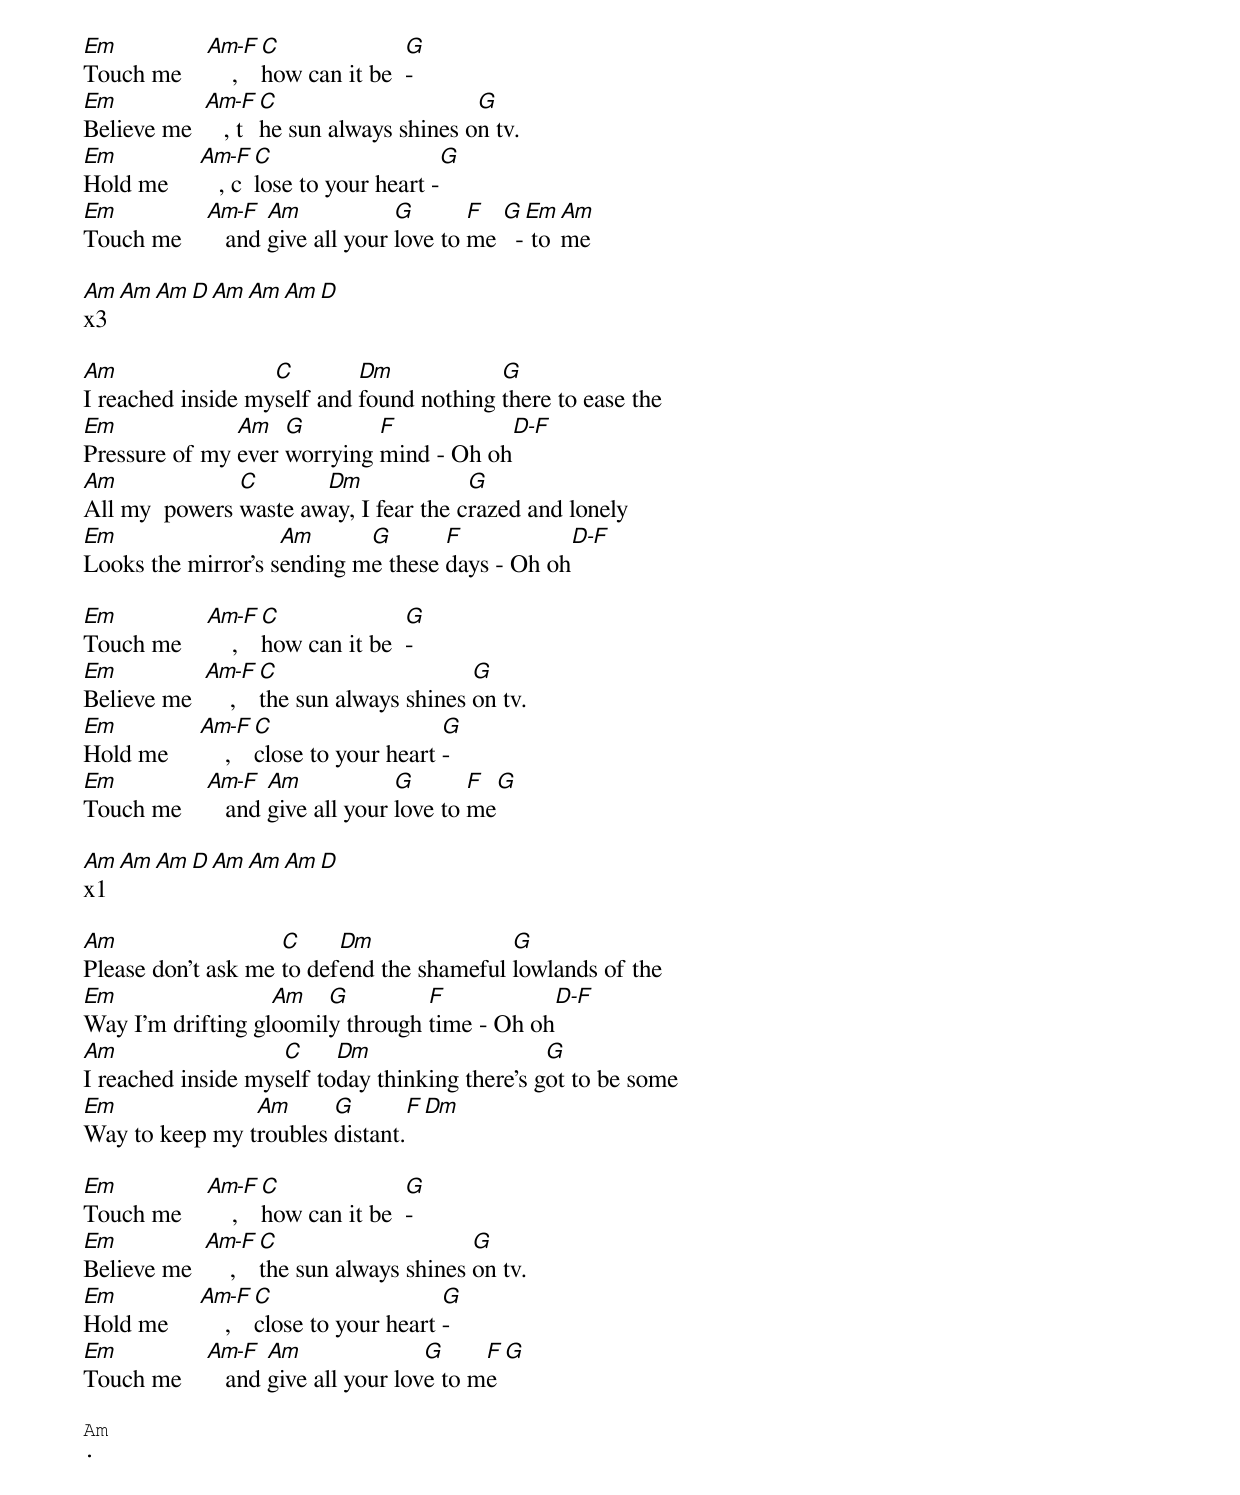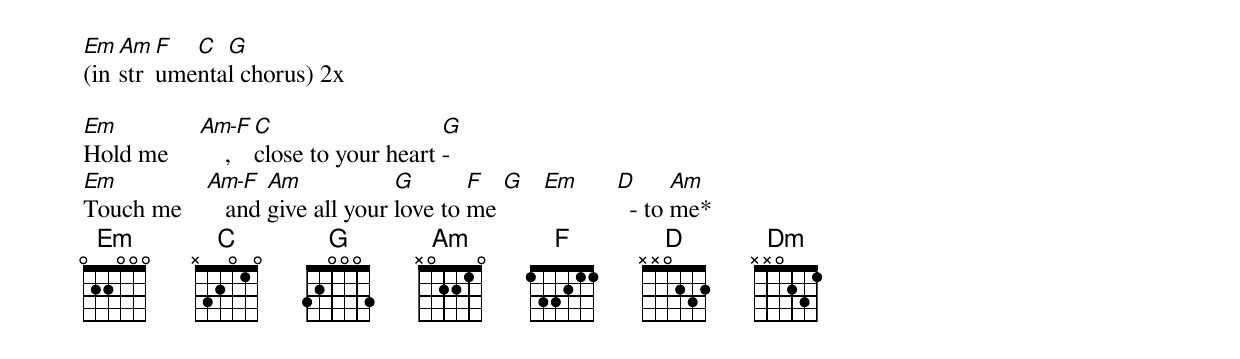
Em          Am-F  C              G
Touch me        , how can it be  -
Em          Am-F  C                     G
Believe me     , the sun always shines on tv.
Em          Am-F  C                   G
Hold me        , close to your heart -
Em          Am-F   Am            G       F  G  Em  Am
Touch me       and give all your love to me   - to me

Am Am Am D Am Am Am D
x3

Am                 C        Dm            G
I reached inside myself and found nothing there to ease the
Em             Am   G        F           D-F
Pressure of my ever worrying mind - Oh oh
Am             C       Dm              G
All my  powers waste away, I fear the crazed and lonely
Em                  Am      G       F           D-F
Looks the mirror's sending me these days - Oh oh

Em          Am-F  C              G
Touch me        , how can it be  -
Em          Am-F  C                     G
Believe me      , the sun always shines on tv.
Em          Am-F  C                   G
Hold me         , close to your heart -
Em          Am-F   Am            G       F  G
Touch me       and give all your love to me

Am Am Am D Am Am Am D
x1

Am                  C     Dm               G
Please don't ask me to defend the shameful lowlands of the
Em                 Am   G         F           D-F
Way I'm drifting gloomily through time - Oh oh
Am                  C     Dm                    G
I reached inside myself today thinking there's got to be some
Em              Am      G       F       Dm
Way to keep my troubles distant.

Em          Am-F  C              G
Touch me        , how can it be  -
Em          Am-F  C                     G
Believe me      , the sun always shines on tv.
Em          Am-F  C                   G
Hold me         , close to your heart -
Em          Am-F   Am               G     F  G
Touch me       and give all your love to me

Am
.

Em Am F  C  G
(instrumental chorus) 2x

Em          Am-F  C                   G
Hold me         , close to your heart -
Em          Am-F   Am            G       F  G  Em    D      Am
Touch me       and give all your love to me            - to me*
